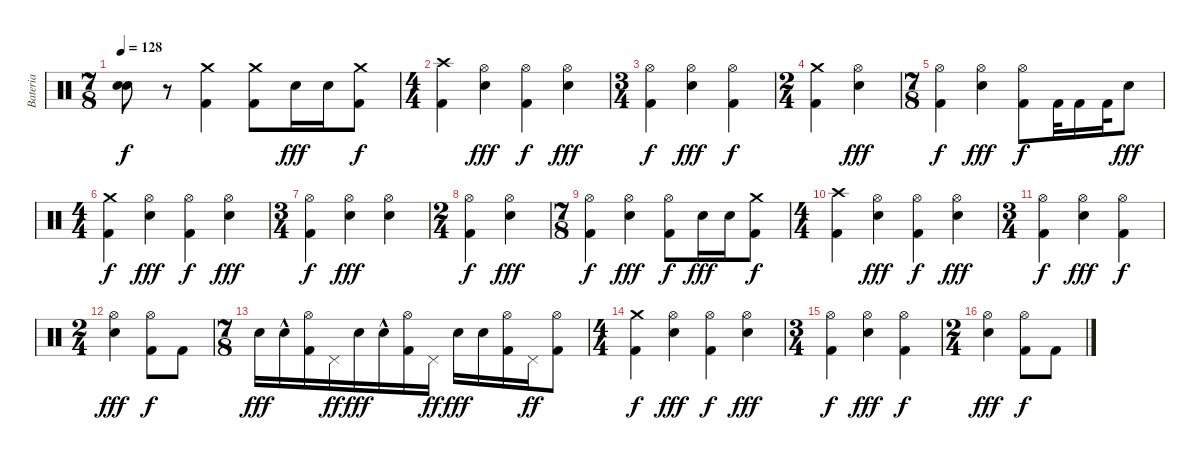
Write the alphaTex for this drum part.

\track ("Bateria" "Bateria") {instrument percussion}
\staff {score}
\articulation defaults
\ts (7 8)
\tempo 128
\clef neutral
\ks c
("Snare (hit)"{t} "Snare (hit)"{t}).8{dy f} r.8 ("Kick (hit) 2" "Crash medium (hit)").4{volume 16} ("Kick (hit) 2" "Crash medium (hit)").8{volume 16} "Electric Snare (hit)".16{dy fff} "Electric Snare (hit)".16 ("Kick (hit) 2" "Crash medium (hit)").8{dy f} |
\ts (4 4)
("Crash high (hit)" "Kick (hit) 2").4 ("Hi-Hat (open)" "Electric Snare (hit)").4{dy fff} ("Kick (hit) 2" "Hi-Hat (open)").4{dy f} ("Hi-Hat (open)" "Electric Snare (hit)").4{dy fff} |
\ts (3 4)
("Kick (hit) 2" "Hi-Hat (open)").4{dy f} ("Hi-Hat (open)" "Electric Snare (hit)").4{dy fff} ("Kick (hit) 2" "Hi-Hat (open)").4{dy f} |
\ts (2 4)
("Crash medium (hit)" "Kick (hit) 2").4 ("Hi-Hat (open)" "Electric Snare (hit)").4{dy fff} |
\ts (7 8)
("Kick (hit) 2" "Hi-Hat (open)").4{dy f} ("Hi-Hat (open)" "Electric Snare (hit)").4{dy fff} ("Kick (hit) 2" "Hi-Hat (open)").8{dy f} "Kick (hit) 2".32 "Kick (hit) 2".16 "Kick (hit) 2".32 "Electric Snare (hit)".8{dy fff} |
\ts (4 4)
("Crash medium (hit)" "Kick (hit) 2").4{dy f} ("Hi-Hat (open)" "Electric Snare (hit)").4{dy fff} ("Kick (hit) 2" "Hi-Hat (open)").4{dy f} ("Hi-Hat (open)" "Electric Snare (hit)").4{dy fff} |
\ts (3 4)
("Kick (hit) 2" "Hi-Hat (open)").4{dy f} ("Hi-Hat (open)" "Electric Snare (hit)").4{dy fff} ("Hi-Hat (open)" "Electric Snare (hit)").4 |
\ts (2 4)
("Kick (hit) 2" "Hi-Hat (open)").4{dy f} ("Hi-Hat (open)" "Electric Snare (hit)").4{dy fff} |
\ts (7 8)
("Hi-Hat (open)" "Kick (hit) 2").4{dy f} ("Hi-Hat (open)" "Electric Snare (hit)").4{dy fff} ("Kick (hit) 2" "Hi-Hat (open)").8{dy f} "Electric Snare (hit)".16{dy fff} "Electric Snare (hit)".16 ("Crash medium (hit)" "Kick (hit) 2").8{dy f} |
\ts (4 4)
("Crash high (hit)" "Kick (hit) 2").4 ("Hi-Hat (open)" "Electric Snare (hit)").4{dy fff} ("Kick (hit) 2" "Hi-Hat (open)").4{dy f} ("Hi-Hat (open)" "Electric Snare (hit)").4{dy fff} |
\ts (3 4)
("Kick (hit) 2" "Hi-Hat (open)").4{dy f} ("Hi-Hat (open)" "Electric Snare (hit)").4{dy fff} ("Kick (hit) 2" "Hi-Hat (open)").4{dy f} |
\ts (2 4)
("Hi-Hat (open)" "Electric Snare (hit)").4{dy fff} ("Kick (hit) 2" "Hi-Hat (open)").8{dy f} "Kick (hit) 2".8 |
\ts (7 8)
"Electric Snare (hit)".16{dy fff} "Electric Snare (hit)"{hac}.16 ("Kick (hit) 2" "Hi-Hat (open)").16 "Pedal Hi-Hat (hit)".16{dy ff} "Electric Snare (hit)".16{dy fff} "Electric Snare (hit)"{hac}.16 ("Kick (hit) 2" "Hi-Hat (open)").16 "Pedal Hi-Hat (hit)".16{dy ff} "Electric Snare (hit)".16{dy fff} "Electric Snare (hit)".16 ("Kick (hit) 2" "Hi-Hat (open)").16 "Pedal Hi-Hat (hit)".16{dy ff} ("Kick (hit) 2" "Hi-Hat (open)").8 |
\ts (4 4)
("Crash medium (hit)" "Kick (hit) 2").4{dy f} ("Hi-Hat (open)" "Electric Snare (hit)").4{dy fff} ("Kick (hit) 2" "Hi-Hat (open)").4{dy f} ("Hi-Hat (open)" "Electric Snare (hit)").4{dy fff} |
\ts (3 4)
("Kick (hit) 2" "Hi-Hat (open)").4{dy f} ("Hi-Hat (open)" "Electric Snare (hit)").4{dy fff} ("Kick (hit) 2" "Hi-Hat (open)").4{dy f} |
\ts (2 4)
("Hi-Hat (open)" "Electric Snare (hit)").4{dy fff} ("Kick (hit) 2" "Hi-Hat (open)").8{dy f} "Kick (hit) 2".8
